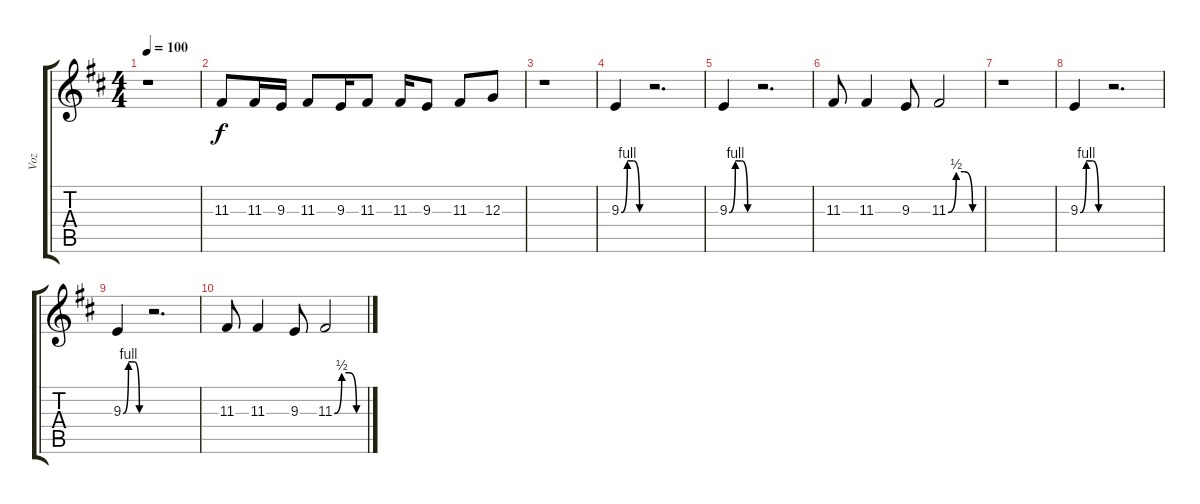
\track ("Voz" "Voz") {instrument lead4chiff}
\staff {score tabs}
\tuning (E4 B3 G3 D3 A2 E2) {hide}
\ts (4 4)
\tempo 100
\clef g2
\ks d
r.1{dy f} |
11.3.8 11.3.16 9.3.16 11.3.8 9.3.16 11.3.8 11.3.16 9.3.8 11.3.8 12.3.8 |
r.1 |
9.3{be (custom 0 0 15 4 30 4 45 0 60 0)}.4 r.2{d} |
9.3{be (custom 0 0 15 4 30 4 45 0 60 0)}.4 r.2{d} |
11.3.8 11.3.4 9.3.8 11.3{be (custom 0 0 15 2 30 2 45 0 60 0)}.2 |
r.1 |
9.3{be (custom 0 0 15 4 30 4 45 0 60 0)}.4 r.2{d} |
9.3{be (custom 0 0 15 4 30 4 45 0 60 0)}.4 r.2{d} |
11.3.8 11.3.4 9.3.8 11.3{be (custom 0 0 15 2 30 2 45 0 60 0)}.2
